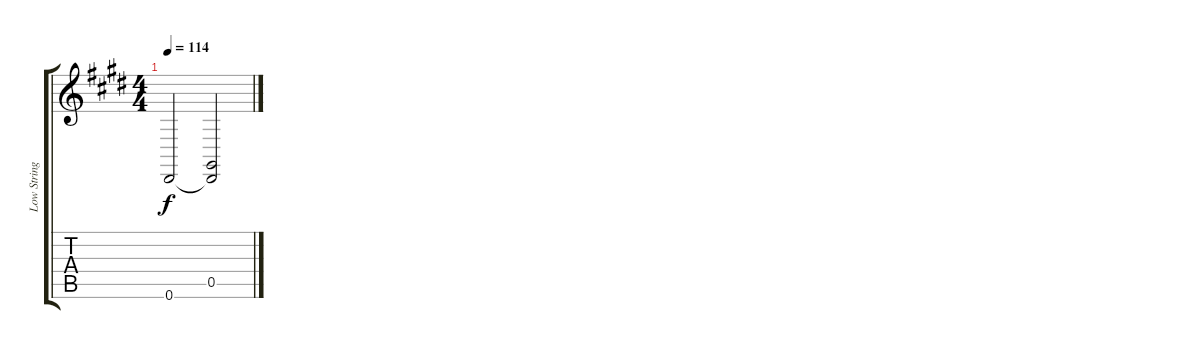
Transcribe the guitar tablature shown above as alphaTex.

\track ("Low Strings 1" "Low String") {instrument stringensemble1}
\staff {score tabs}
\tuning (Eb4 Bb3 Gb3 Db3 Ab2 Eb2) {hide}
\ts (4 4)
\tempo 114
\clef g2
\ks e
0.6.2{dy f} (0.5 0.6{t}).2
